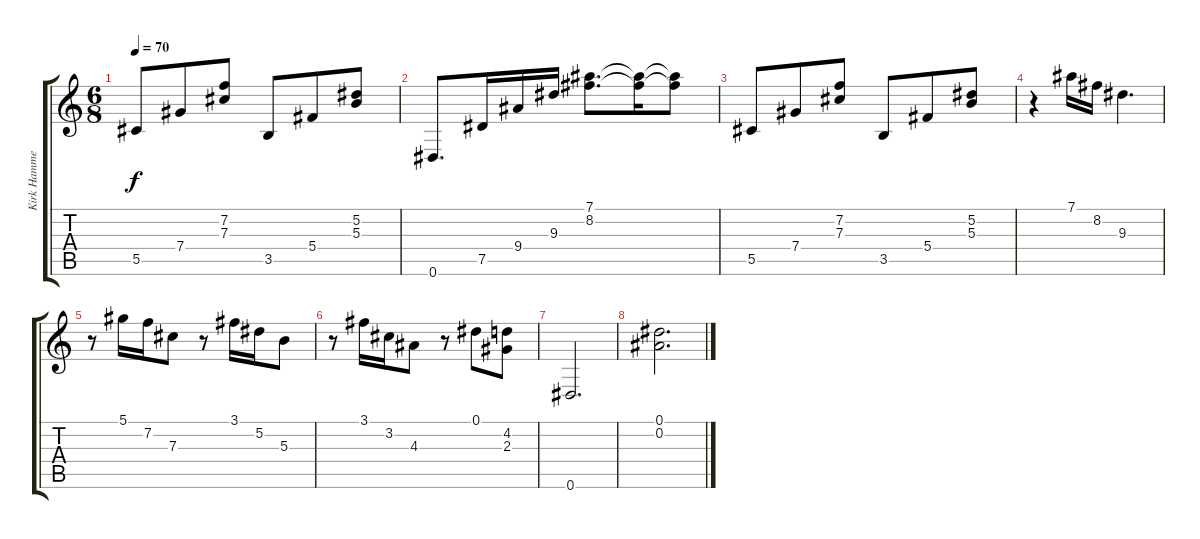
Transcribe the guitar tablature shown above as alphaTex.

\track ("Kirk Hammett" "Kirk Hamme") {instrument acousticguitarsteel}
\staff {score tabs}
\tuning (Eb4 Bb3 Gb3 Db3 Ab2 Eb2) {hide}
\ts (6 8)
\tempo 70
\clef g2
\ks c
5.5.8{dy f} 7.4.8 (7.2 7.3).8 3.5.8 5.4.8 (5.2 5.3).8 |
0.6.8{d} 7.5.16 9.4.16 9.3.16 (7.1 8.2).8{d} (7.1{t} 8.2{t}).16 (7.1{t} 8.2{t}).8 |
5.5.8 7.4.8 (7.2 7.3).8 3.5.8 5.4.8 (5.2 5.3).8 |
r.4 7.1.16 8.2.16 9.3.4{d} |
r.8 5.1.16 7.2.16 7.3.8 r.8 3.1.16 5.2.16 5.3.8 |
r.8 3.1.16 3.2.16 4.3.8 r.8 0.1.8 (4.2 2.3).8 |
0.6.2{d} |
(0.1 0.2).2{d}
